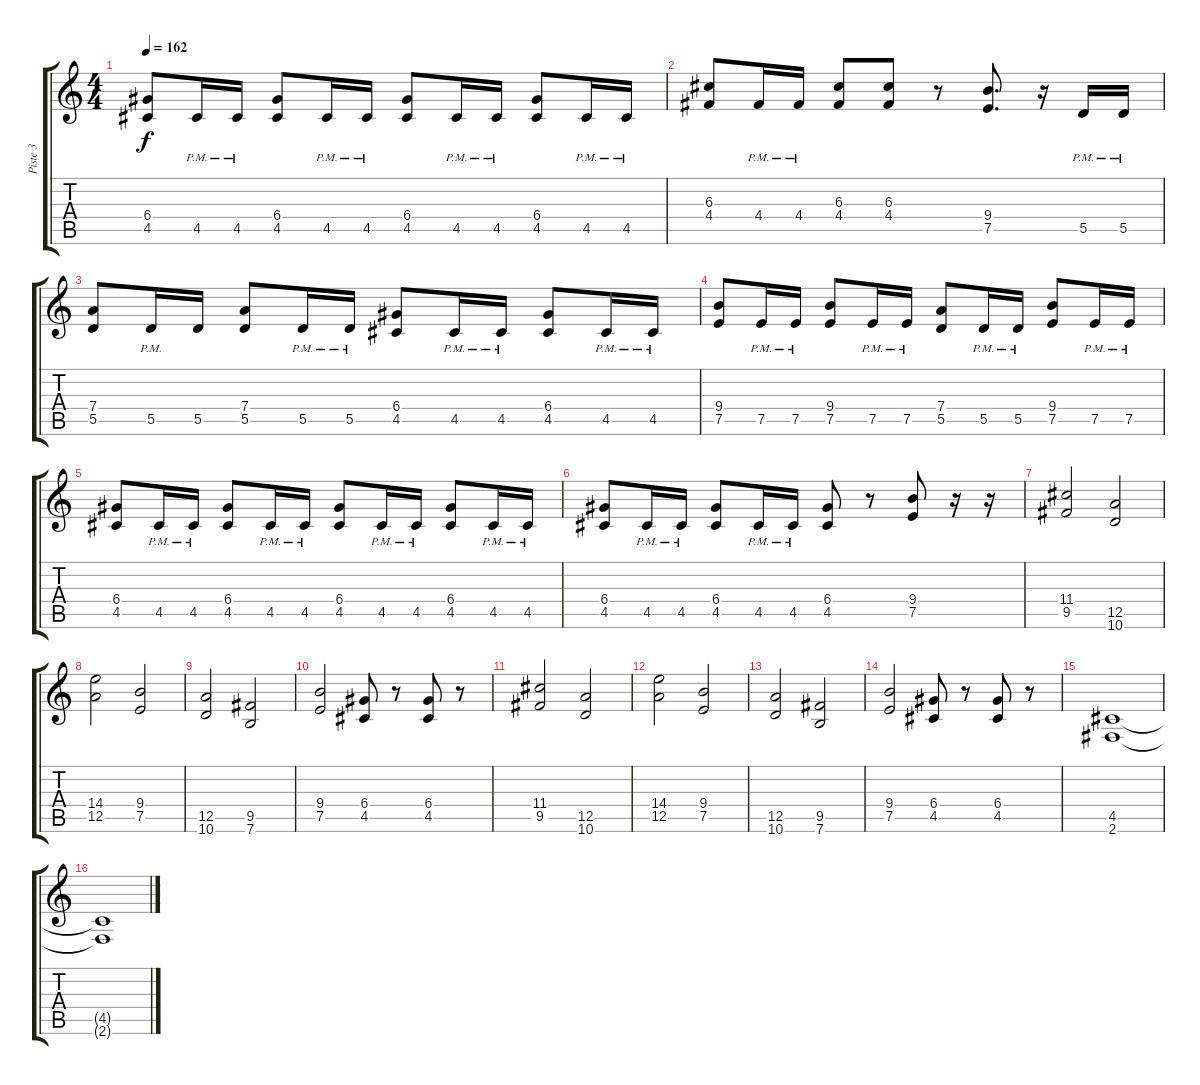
\track ("Piste 3" "Piste 3") {instrument overdrivenguitar}
\staff {score tabs}
\tuning (E4 B3 G3 D3 A2 E2) {hide}
\ts (4 4)
\tempo 162
\clef g2
\ks c
(6.4 4.5).8{dy f} 4.5{pm}.16 4.5{pm}.16 (6.4 4.5).8 4.5{pm}.16 4.5{pm}.16 (6.4 4.5).8 4.5{pm}.16 4.5{pm}.16 (6.4 4.5).8 4.5{pm}.16 4.5{pm}.16 |
(6.3 4.4).8 4.4{pm}.16 4.4{pm}.16 (6.3 4.4).8 (6.3 4.4).8 r.8 (9.4 7.5).8{d} r.16 5.5{pm}.16 5.5{pm}.16 |
(7.4 5.5).8 5.5{pm}.16 5.5.16 (7.4 5.5).8 5.5{pm}.16 5.5{pm}.16 (6.4 4.5).8 4.5{pm}.16 4.5{pm}.16 (6.4 4.5).8 4.5{pm}.16 4.5{pm}.16 |
(9.4 7.5).8 7.5{pm}.16 7.5{pm}.16 (9.4 7.5).8 7.5{pm}.16 7.5{pm}.16 (7.4 5.5).8 5.5{pm}.16 5.5{pm}.16 (9.4 7.5).8 7.5{pm}.16 7.5{pm}.16 |
(6.4 4.5).8 4.5{pm}.16 4.5{pm}.16 (6.4 4.5).8 4.5{pm}.16 4.5{pm}.16 (6.4 4.5).8 4.5{pm}.16 4.5{pm}.16 (6.4 4.5).8 4.5{pm}.16 4.5{pm}.16 |
(6.4 4.5).8 4.5{pm}.16 4.5{pm}.16 (6.4 4.5).8 4.5{pm}.16 4.5{pm}.16 (6.4 4.5).8 r.8 (9.4 7.5).8 r.16 r.16 |
(11.4 9.5).2 (12.5 10.6).2 |
(14.4 12.5).2 (9.4 7.5).2 |
(12.5 10.6).2 (9.5 7.6).2 |
(9.4 7.5).2 (6.4 4.5).8 r.8 (6.4 4.5).8 r.8 |
(11.4 9.5).2 (12.5 10.6).2 |
(14.4 12.5).2 (9.4 7.5).2 |
(12.5 10.6).2 (9.5 7.6).2 |
(9.4 7.5).2 (6.4 4.5).8 r.8 (6.4 4.5).8 r.8 |
(4.5 2.6).1 |
(4.5{t} 2.6{t}).1
